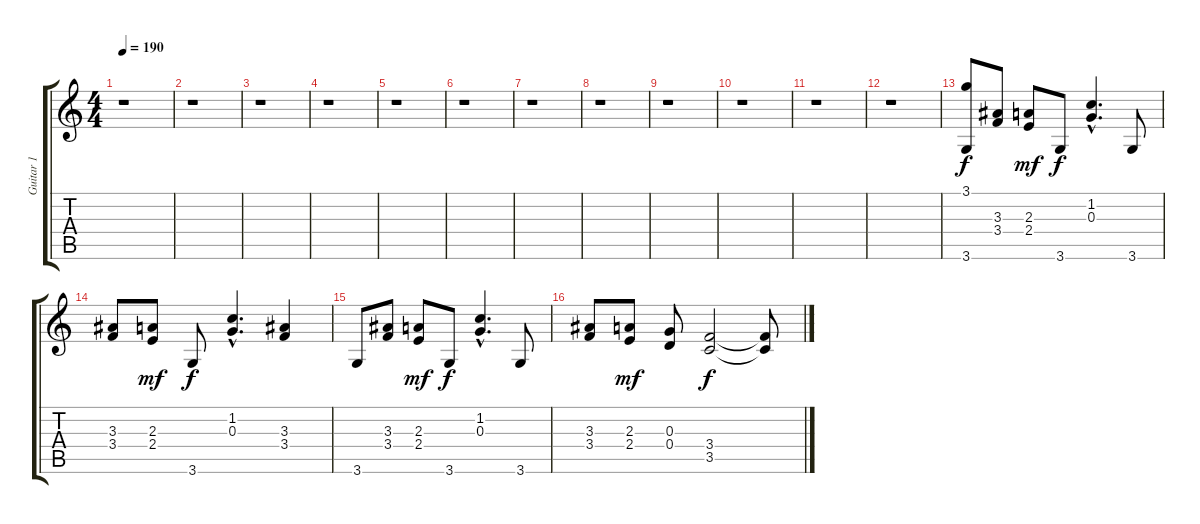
\track ("Guitar 1" "Guitar 1") {instrument overdrivenguitar}
\staff {score tabs}
\tuning (E4 B3 G3 D3 A2 E2) {hide}
\ts (4 4)
\tempo 190
\clef g2
\ks c
r.1{dy f} |
r.1 |
r.1 |
r.1 |
r.1 |
r.1 |
r.1 |
r.1 |
r.1 |
r.1 |
r.1 |
r.1 |
(3.1 3.6).8 (3.3 3.4).8 (2.3 2.4).8{dy mf} 3.6.8{dy f} (1.2{hac} 0.3{hac}).4{d} 3.6.8 |
(3.3 3.4).8 (2.3 2.4).8{dy mf} 3.6.8{dy f} (1.2{hac} 0.3{hac}).4{d} (3.3 3.4).4 |
3.6.8 (3.3 3.4).8 (2.3 2.4).8{dy mf} 3.6.8{dy f} (1.2{hac} 0.3{hac}).4{d} 3.6.8 |
(3.3 3.4).8 (2.3 2.4).8{dy mf} (0.3 0.4).8 (3.4 3.5).2{dy f} (3.4{t} 3.5{t}).8
